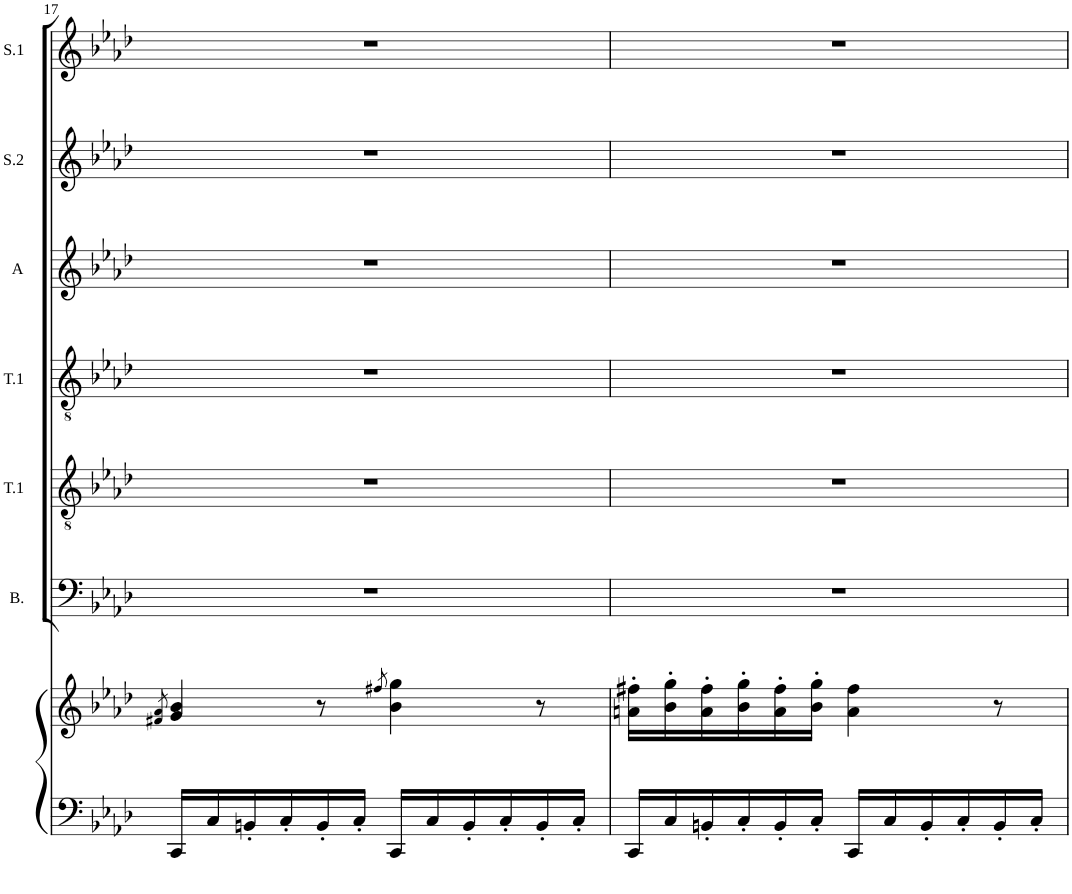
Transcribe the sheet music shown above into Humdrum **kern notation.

**kern	**kern	**kern	**kern	**kern	**kern	**kern	**kern
*part8	*part7	*part6	*part5	*part4	*part3	*part2	*part1
*staff8	*staff7	*staff6	*staff5	*staff4	*staff3	*staff2	*staff1
*	*	*I"Bass	*I"Tenor 2	*I"Tenor 1	*I"Alto	*I"Soprano 2	*I"Soprano 1
*	*	*I'B.	*I'T.1	*I'T.1	*I'A	*I'S.2	*I'S.1
!!LO:PB:g=z
*clefF4	*clefG2	*clefF4	*clefGv2	*clefGv2	*clefG2	*clefG2	*clefG2
*k[b-e-a-d-]	*k[b-e-a-d-]	*k[b-e-a-d-]	*k[b-e-a-d-]	*k[b-e-a-d-]	*k[b-e-a-d-]	*k[b-e-a-d-]	*k[b-e-a-d-]
*A-:	*A-:	*A-:	*A-:	*A-:	*A-:	*A-:	*A-:
*M6/8	*M6/8	*M6/8	*M6/8	*M6/8	*M6/8	*M6/8	*M6/8
=17	=17	=17	=17	=17	=17	=17	=17
.	8qf#X/ 8qa-/	.	.	.	.	.	.
16CC/LL	4g/ 4b-/	2.r	2.r	2.r	2.r	2.r	2.r
16C/	.	.	.	.	.	.	.
16BBn'/	.	.	.	.	.	.	.
16C'/	.	.	.	.	.	.	.
16BB'/	8r	.	.	.	.	.	.
16C'/JJ	.	.	.	.	.	.	.
.	8qff#X/	.	.	.	.	.	.
16CC/LL	4b-\ 4gg\	.	.	.	.	.	.
16C/	.	.	.	.	.	.	.
16BB'/	.	.	.	.	.	.	.
16C'/	.	.	.	.	.	.	.
16BB'/	8r	.	.	.	.	.	.
16C'/JJ	.	.	.	.	.	.	.
=18	=18	=18	=18	=18	=18	=18	=18
16CC/LL	16an\' 16ff#X\'LL	2.r	2.r	2.r	2.r	2.r	2.r
16C/	16b-\' 16gg\'	.	.	.	.	.	.
16BBn'/	16a\' 16ff#\'	.	.	.	.	.	.
16C'/	16b-\' 16gg\'	.	.	.	.	.	.
16BB'/	16a\' 16ff#\'	.	.	.	.	.	.
16C'/JJ	16b-\' 16gg\'JJ	.	.	.	.	.	.
16CC/LL	4a\ 4ff#\	.	.	.	.	.	.
16C/	.	.	.	.	.	.	.
16BB'/	.	.	.	.	.	.	.
16C'/	.	.	.	.	.	.	.
16BB'/	8r	.	.	.	.	.	.
16C'/JJ	.	.	.	.	.	.	.
=	=	=	=	=	=	=	=
*-	*-	*-	*-	*-	*-	*-	*-
